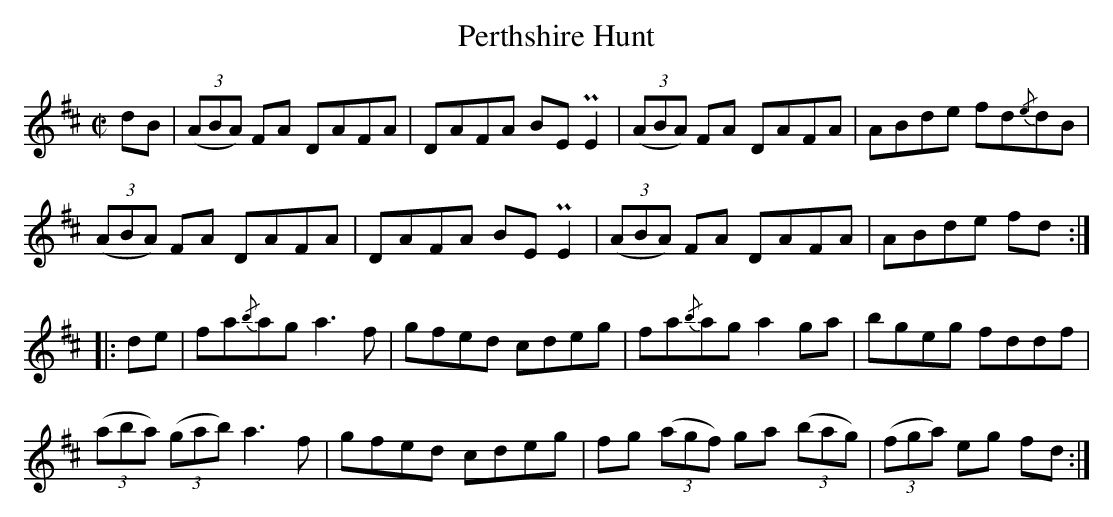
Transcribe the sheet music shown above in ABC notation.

X:1
U: ~ = !turn!
T:Perthshire Hunt
L:1/8
M:C|
K:D
dB | ((3ABA) FA DAFA | DAFA BE PE2 | ((3ABA) FA DAFA | ABde fd{/e}dB |
((3ABA) FA DAFA | DAFA BE PE2 | ((3ABA) FA DAFA | ABde fd ::
de | fa{/b}ag a3 f | gfed cdeg | fa{/b}ag a2 ga | bgeg fddf |
((3aba) ((3gab) a3 f | gfed cdeg | fg ((3agf) ga ((3bag) | ((3fga) eg fd :|]
